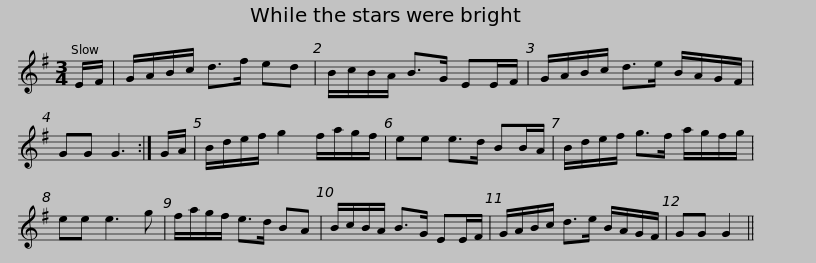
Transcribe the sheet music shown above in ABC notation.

X:1
L:1/8
M:3/4
I:linebreak $
K:G
V:1 treble
V:1
 E/F/ | G/A/B/c/ d>f ed | B/c/B/A/ B>G EE/F/ | G/A/B/c/ d>e B/A/G/F/ | GG G3 :| %5
 G/A/ | B/d/e/f/ g2 f/a/g/f/ |$ ee e>d BB/A/ | B/d/e/f/ g>f a/g/f/g/ | ee e3 g | %10
 f/a/g/f/ e>d BA | B/c/B/A/ B>G EE/F/ |$ G/A/B/c/ d>e B/A/G/F/ | GG G2 || %14
